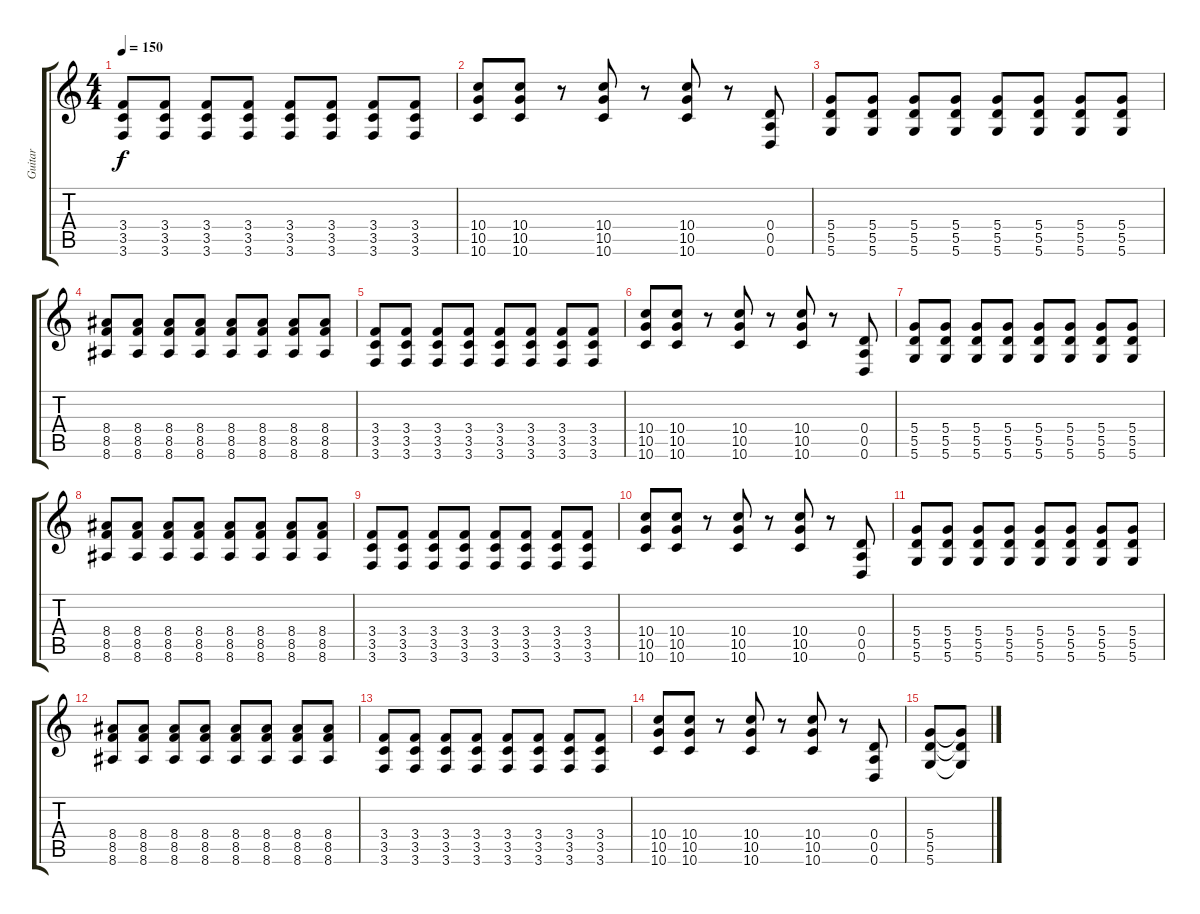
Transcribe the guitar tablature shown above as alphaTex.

\track ("Guitar" "Guitar") {instrument overdrivenguitar}
\staff {score tabs}
\tuning (E4 B3 G3 D3 A2 D2) {hide}
\ts (4 4)
\tempo 150
\clef g2
\ks c
(3.4 3.5 3.6).8{dy f} (3.4 3.5 3.6).8 (3.4 3.5 3.6).8 (3.4 3.5 3.6).8 (3.4 3.5 3.6).8 (3.4 3.5 3.6).8 (3.4 3.5 3.6).8 (3.4 3.5 3.6).8 |
(10.4 10.5 10.6).8 (10.4 10.5 10.6).8 r.8 (10.4 10.5 10.6).8 r.8 (10.4 10.5 10.6).8 r.8 (0.4 0.5 0.6).8 |
(5.4 5.5 5.6).8 (5.4 5.5 5.6).8 (5.4 5.5 5.6).8 (5.4 5.5 5.6).8 (5.4 5.5 5.6).8 (5.4 5.5 5.6).8 (5.4 5.5 5.6).8 (5.4 5.5 5.6).8 |
(8.4 8.5 8.6).8 (8.4 8.5 8.6).8 (8.4 8.5 8.6).8 (8.4 8.5 8.6).8 (8.4 8.5 8.6).8 (8.4 8.5 8.6).8 (8.4 8.5 8.6).8 (8.4 8.5 8.6).8 |
(3.4 3.5 3.6).8 (3.4 3.5 3.6).8 (3.4 3.5 3.6).8 (3.4 3.5 3.6).8 (3.4 3.5 3.6).8 (3.4 3.5 3.6).8 (3.4 3.5 3.6).8 (3.4 3.5 3.6).8 |
(10.4 10.5 10.6).8 (10.4 10.5 10.6).8 r.8 (10.4 10.5 10.6).8 r.8 (10.4 10.5 10.6).8 r.8 (0.4 0.5 0.6).8 |
(5.4 5.5 5.6).8 (5.4 5.5 5.6).8 (5.4 5.5 5.6).8 (5.4 5.5 5.6).8 (5.4 5.5 5.6).8 (5.4 5.5 5.6).8 (5.4 5.5 5.6).8 (5.4 5.5 5.6).8 |
(8.4 8.5 8.6).8 (8.4 8.5 8.6).8 (8.4 8.5 8.6).8 (8.4 8.5 8.6).8 (8.4 8.5 8.6).8 (8.4 8.5 8.6).8 (8.4 8.5 8.6).8 (8.4 8.5 8.6).8 |
(3.4 3.5 3.6).8 (3.4 3.5 3.6).8 (3.4 3.5 3.6).8 (3.4 3.5 3.6).8 (3.4 3.5 3.6).8 (3.4 3.5 3.6).8 (3.4 3.5 3.6).8 (3.4 3.5 3.6).8 |
(10.4 10.5 10.6).8 (10.4 10.5 10.6).8 r.8 (10.4 10.5 10.6).8 r.8 (10.4 10.5 10.6).8 r.8 (0.4 0.5 0.6).8 |
(5.4 5.5 5.6).8 (5.4 5.5 5.6).8 (5.4 5.5 5.6).8 (5.4 5.5 5.6).8 (5.4 5.5 5.6).8 (5.4 5.5 5.6).8 (5.4 5.5 5.6).8 (5.4 5.5 5.6).8 |
(8.4 8.5 8.6).8 (8.4 8.5 8.6).8 (8.4 8.5 8.6).8 (8.4 8.5 8.6).8 (8.4 8.5 8.6).8 (8.4 8.5 8.6).8 (8.4 8.5 8.6).8 (8.4 8.5 8.6).8 |
(3.4 3.5 3.6).8 (3.4 3.5 3.6).8 (3.4 3.5 3.6).8 (3.4 3.5 3.6).8 (3.4 3.5 3.6).8 (3.4 3.5 3.6).8 (3.4 3.5 3.6).8 (3.4 3.5 3.6).8 |
(10.4 10.5 10.6).8 (10.4 10.5 10.6).8 r.8 (10.4 10.5 10.6).8 r.8 (10.4 10.5 10.6).8 r.8 (0.4 0.5 0.6).8 |
(5.4 5.5 5.6).8 (5.4{t} 5.5{t} 5.6{t}).8
